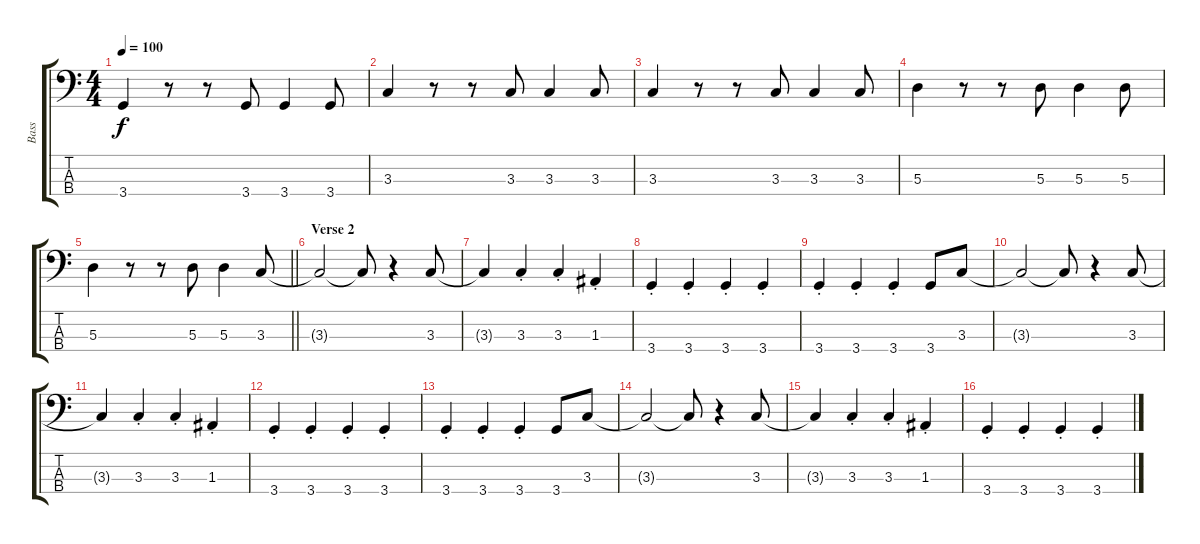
\track ("Bass" "Bass") {instrument electricbassfinger}
\staff {score tabs}
\tuning (G2 D2 A1 E1) {hide}
\ts (4 4)
\tempo 100
\clef f4
\ks c
3.4.4{dy f} r.8 r.8 3.4.8 3.4.4 3.4.8 |
3.3.4 r.8 r.8 3.3.8 3.3.4 3.3.8 |
3.3.4 r.8 r.8 3.3.8 3.3.4 3.3.8 |
5.3.4 r.8 r.8 5.3.8 5.3.4 5.3.8 |
\barLineRight lightlight
5.3.4 r.8 r.8 5.3.8 5.3.4 3.3.8 |
\section ("" "Verse 2")
3.3{t}.2 3.3{t}.8 r.4 3.3.8 |
3.3{t}.4 3.3{st}.4 3.3{st}.4 1.3{st}.4 |
3.4{st}.4 3.4{st}.4 3.4{st}.4 3.4{st}.4 |
3.4{st}.4 3.4{st}.4 3.4{st}.4 3.4.8 3.3.8 |
3.3{t}.2 3.3{t}.8 r.4 3.3.8 |
3.3{t}.4 3.3{st}.4 3.3{st}.4 1.3{st}.4 |
3.4{st}.4 3.4{st}.4 3.4{st}.4 3.4{st}.4 |
3.4{st}.4 3.4{st}.4 3.4{st}.4 3.4.8 3.3.8 |
3.3{t}.2 3.3{t}.8 r.4 3.3.8 |
3.3{t}.4 3.3{st}.4 3.3{st}.4 1.3{st}.4 |
3.4{st}.4 3.4{st}.4 3.4{st}.4 3.4{st}.4
